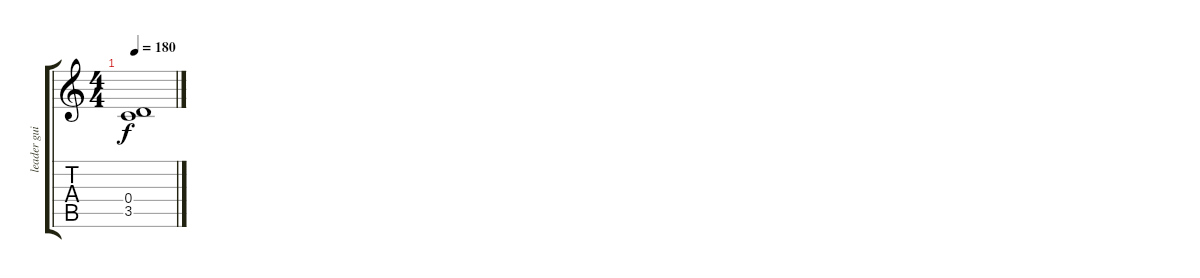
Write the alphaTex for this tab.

\track ("leader guitar " "leader gui") {instrument distortionguitar}
\staff {score tabs}
\tuning (E4 B3 G3 D3 A2 E2) {hide}
\ts (4 4)
\tempo 180
\clef g2
\ks c
(0.4 3.5{t}).1{dy f}
